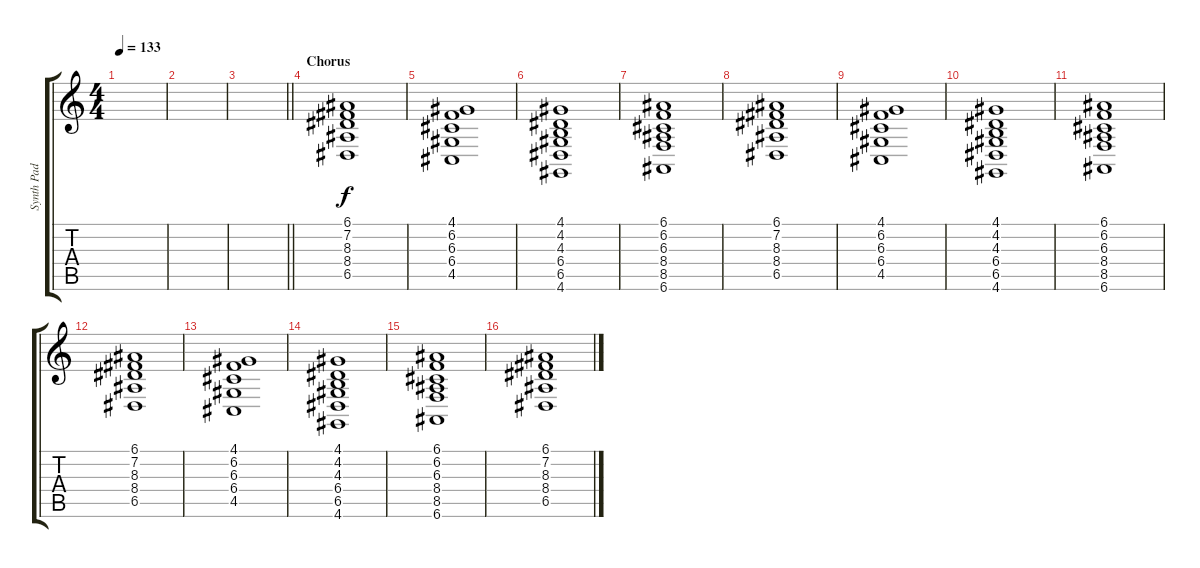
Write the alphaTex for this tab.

\track ("Synth Pad" "Synth Pad") {instrument pad7halo}
\staff {score tabs}
\tuning (E4 B3 G3 D3 A2 E2) {hide}
\ts (4 4)
\tempo 133
\clef g2
\ks c
|
|
\barLineRight lightlight
|
\section ("" "Chorus")
(6.1 7.2 8.3 8.4 6.5).1{dy f} |
(4.1 6.2 6.3 6.4 4.5).1 |
(4.1 4.2 4.3 6.4 6.5 4.6).1 |
(6.1 6.2 6.3 8.4 8.5 6.6).1 |
(6.1 7.2 8.3 8.4 6.5).1 |
(4.1 6.2 6.3 6.4 4.5).1 |
(4.1 4.2 4.3 6.4 6.5 4.6).1 |
(6.1 6.2 6.3 8.4 8.5 6.6).1 |
(6.1 7.2 8.3 8.4 6.5).1 |
(4.1 6.2 6.3 6.4 4.5).1 |
(4.1 4.2 4.3 6.4 6.5 4.6).1 |
(6.1 6.2 6.3 8.4 8.5 6.6).1 |
(6.1 7.2 8.3 8.4 6.5).1
